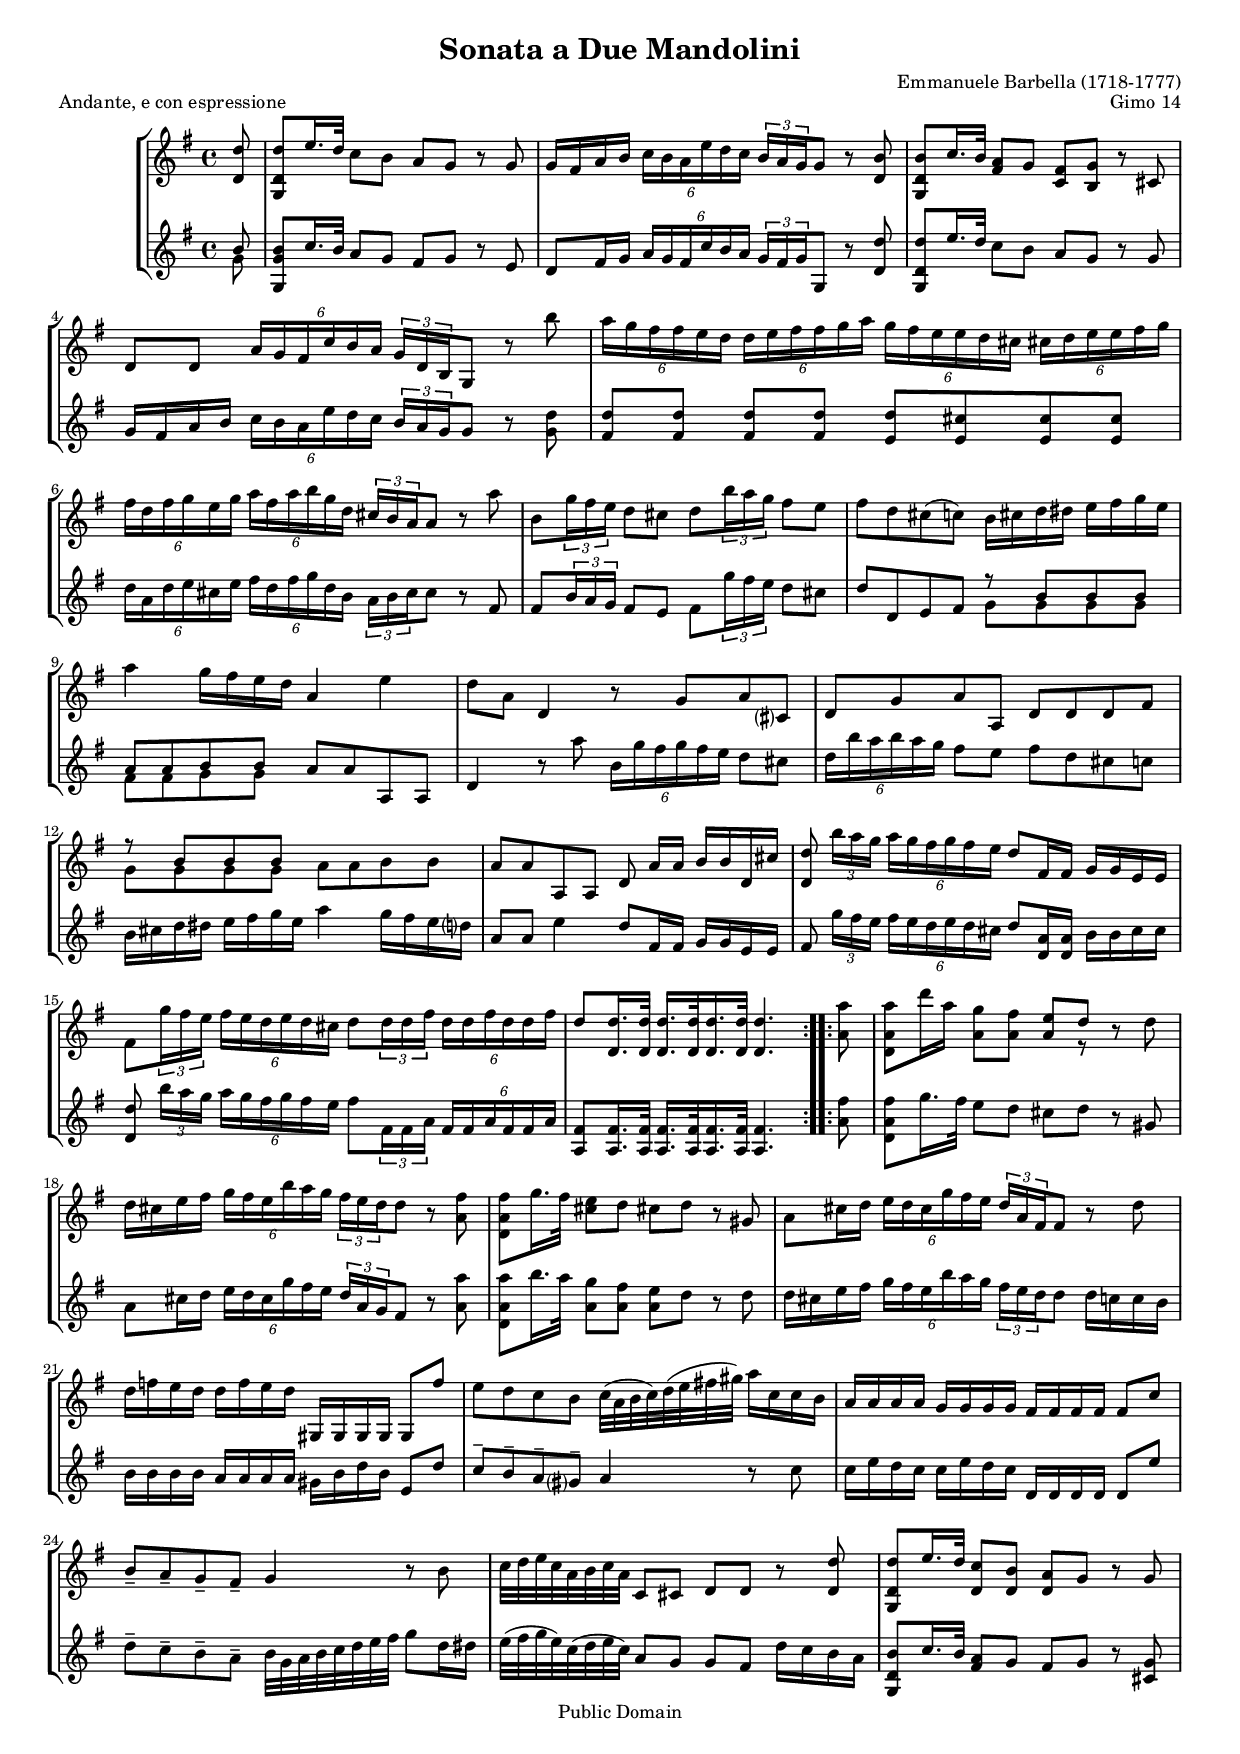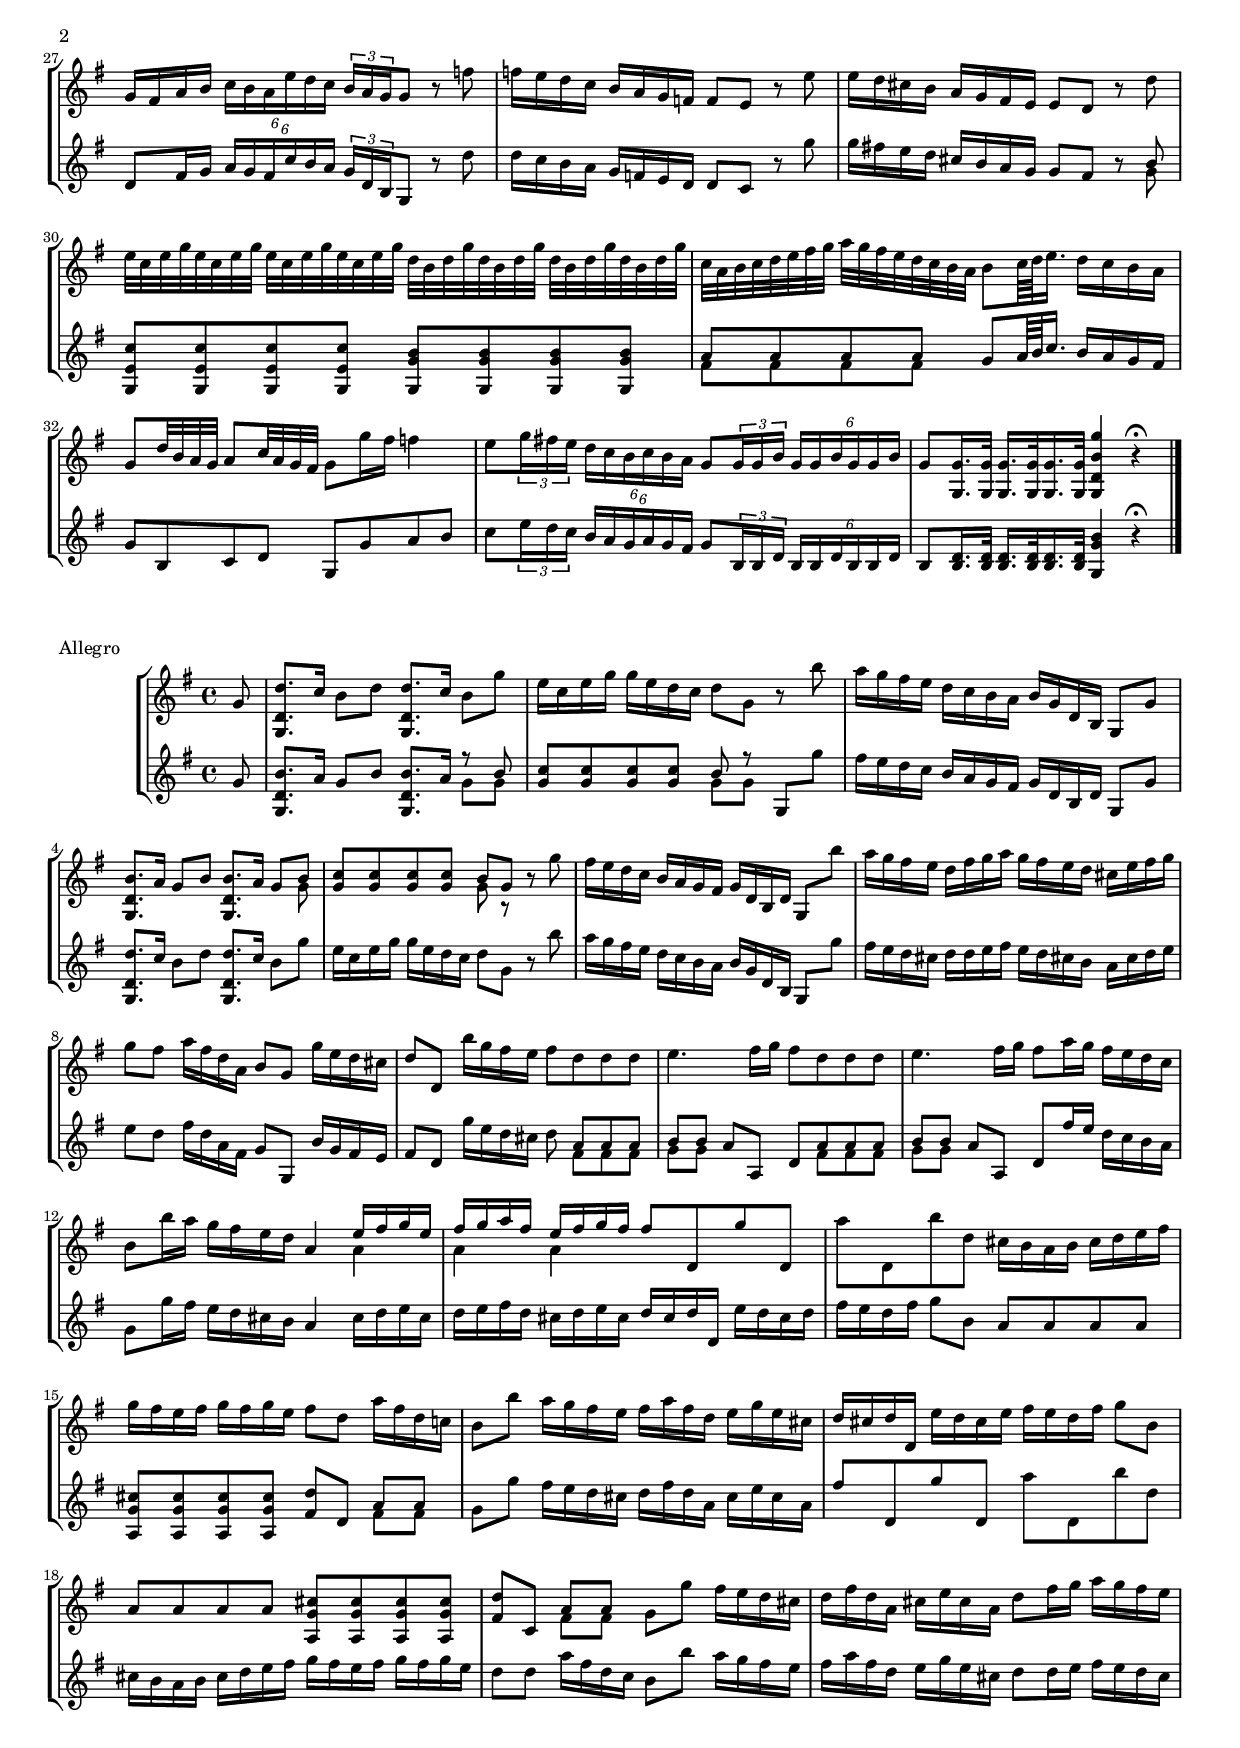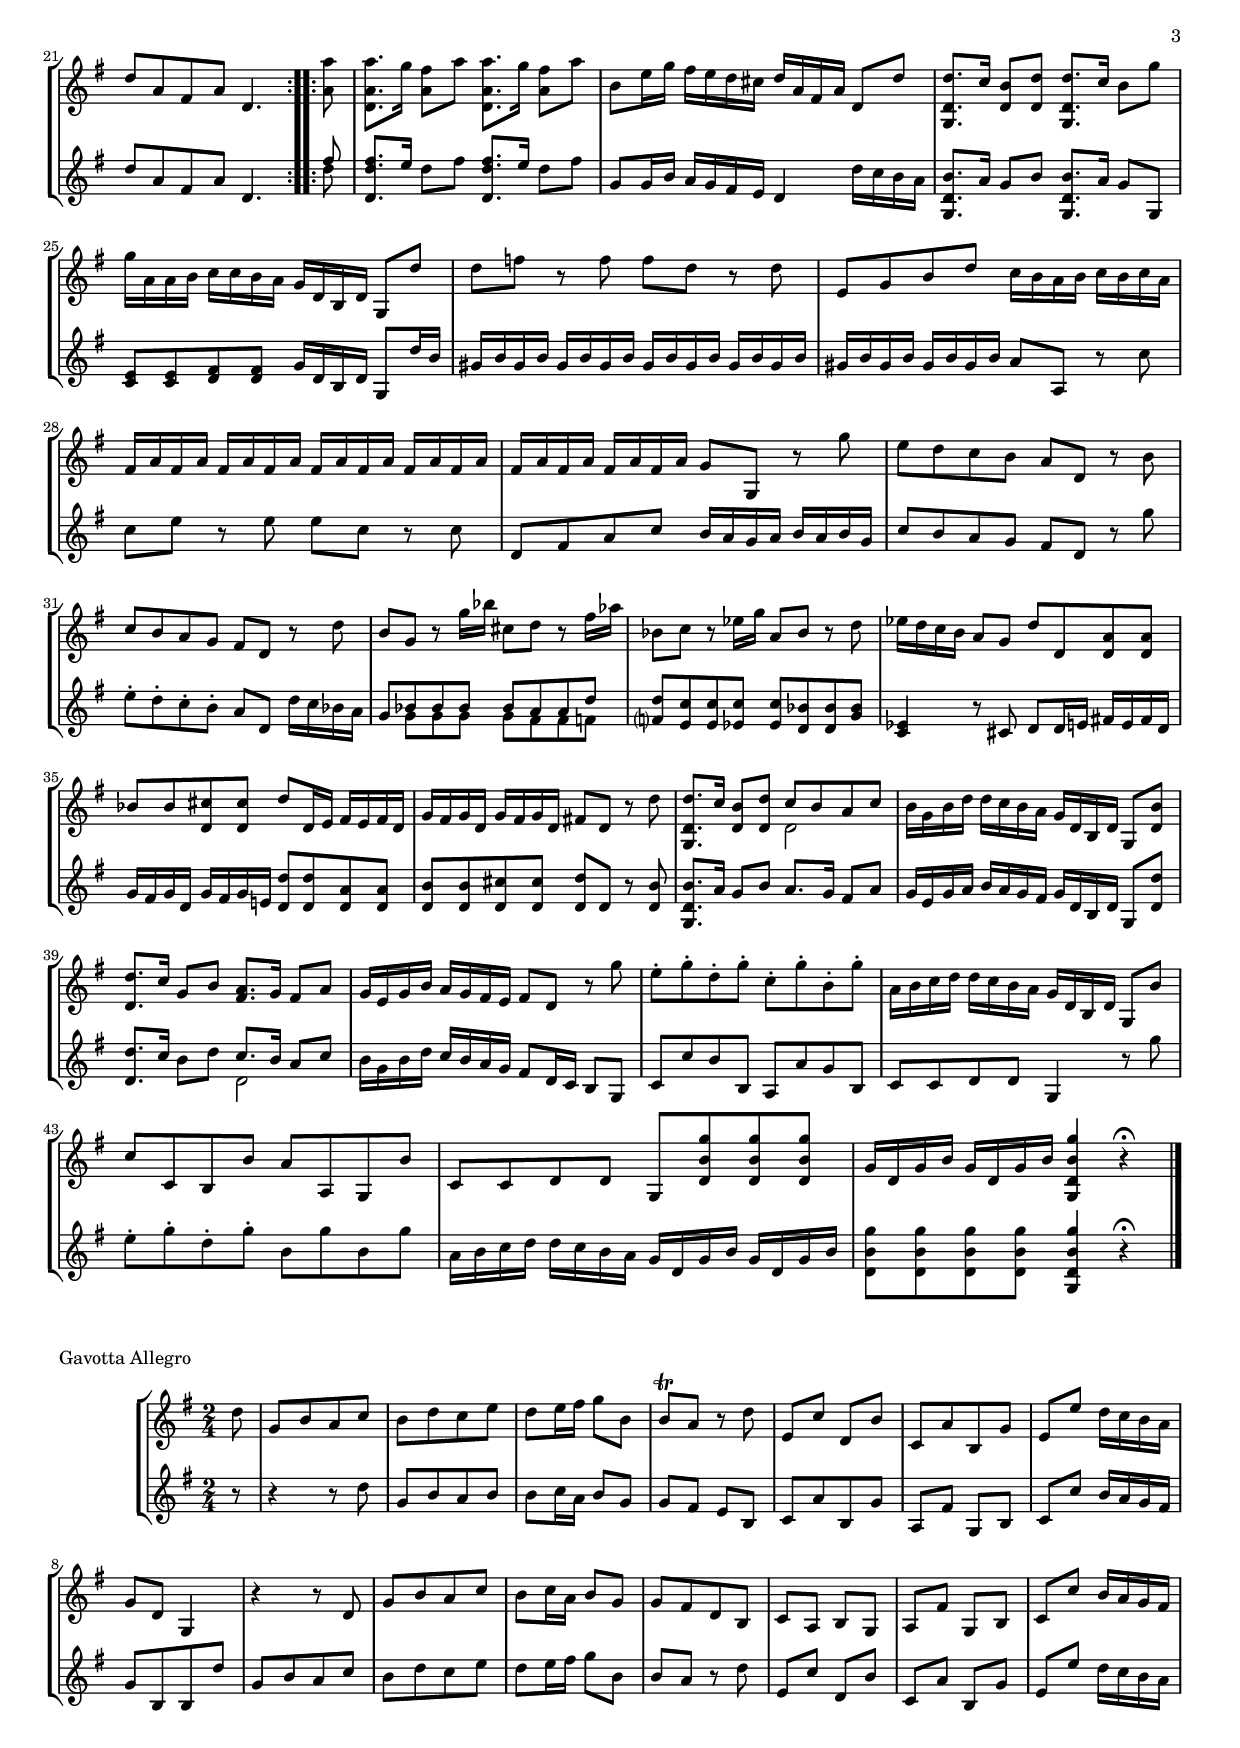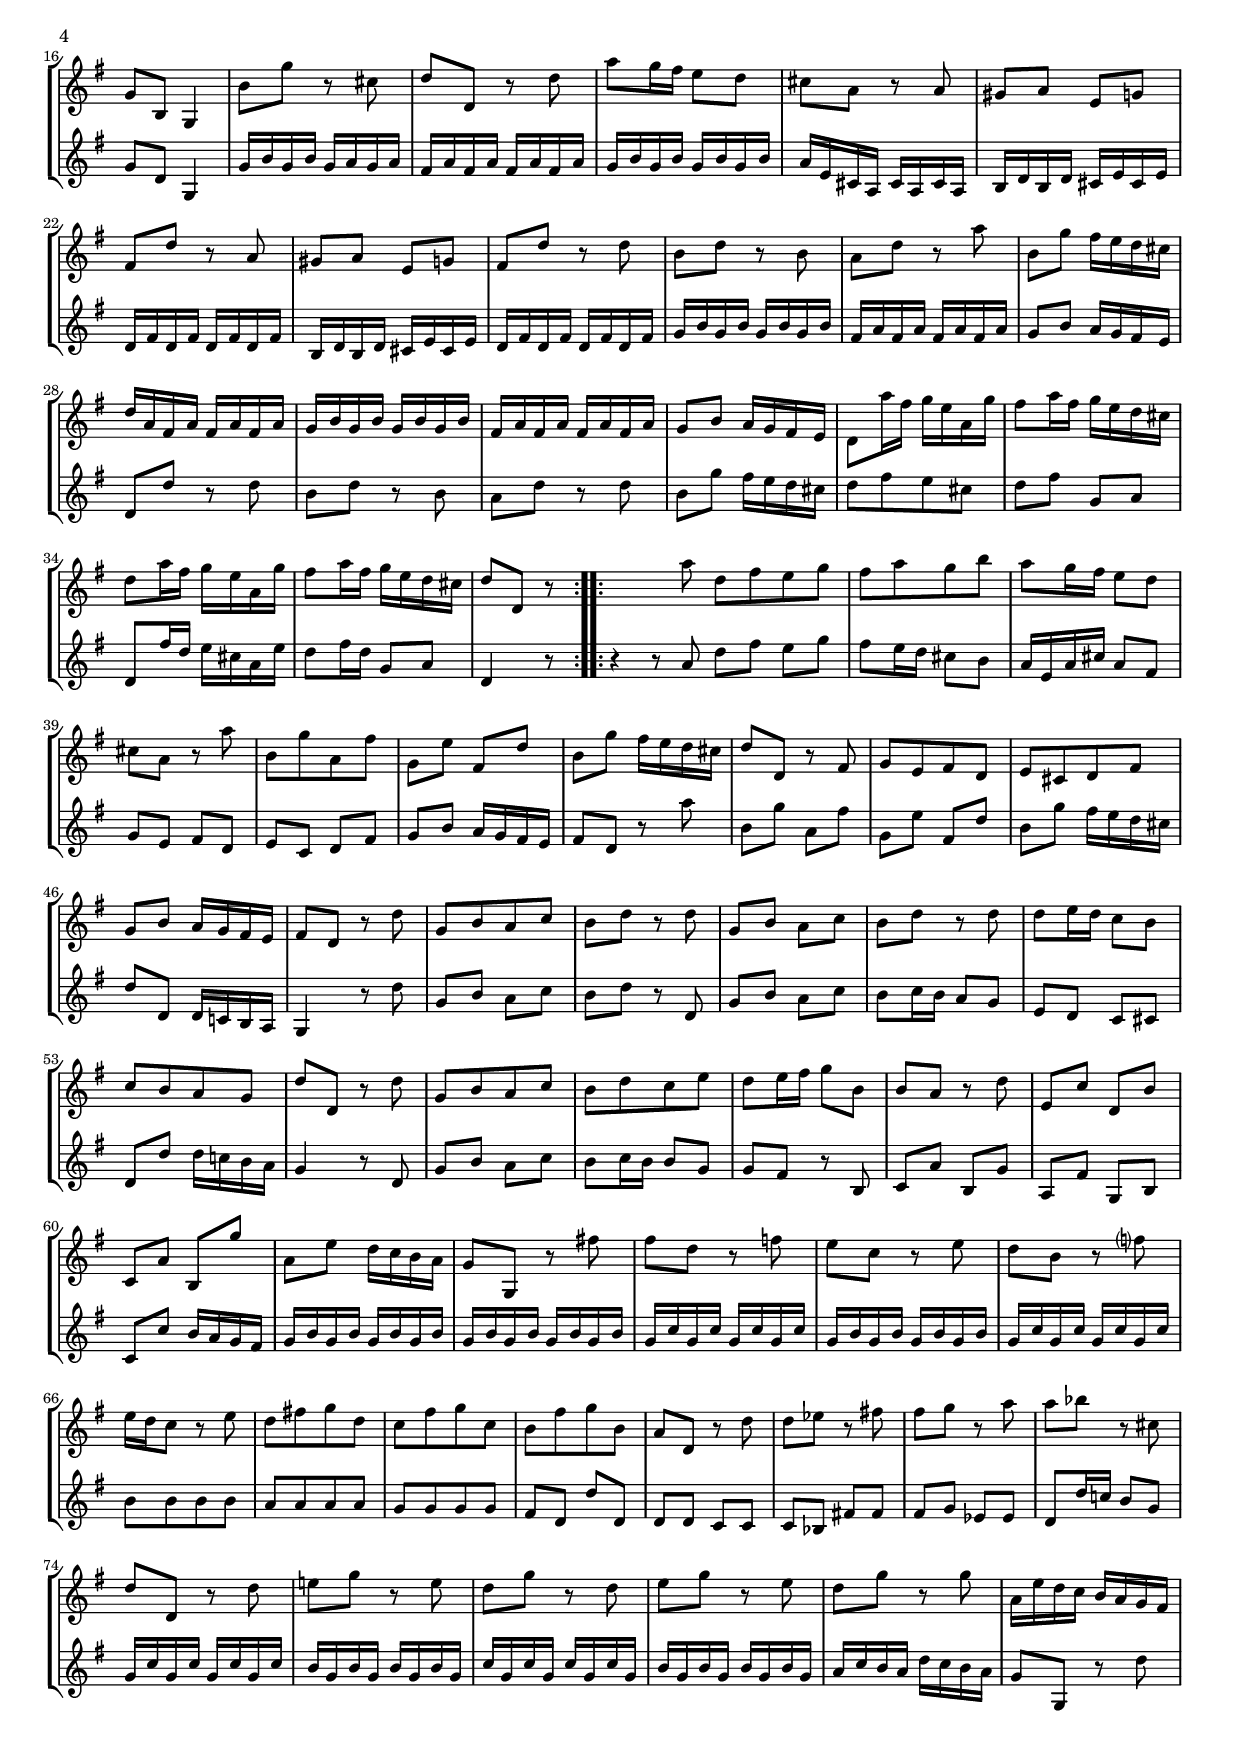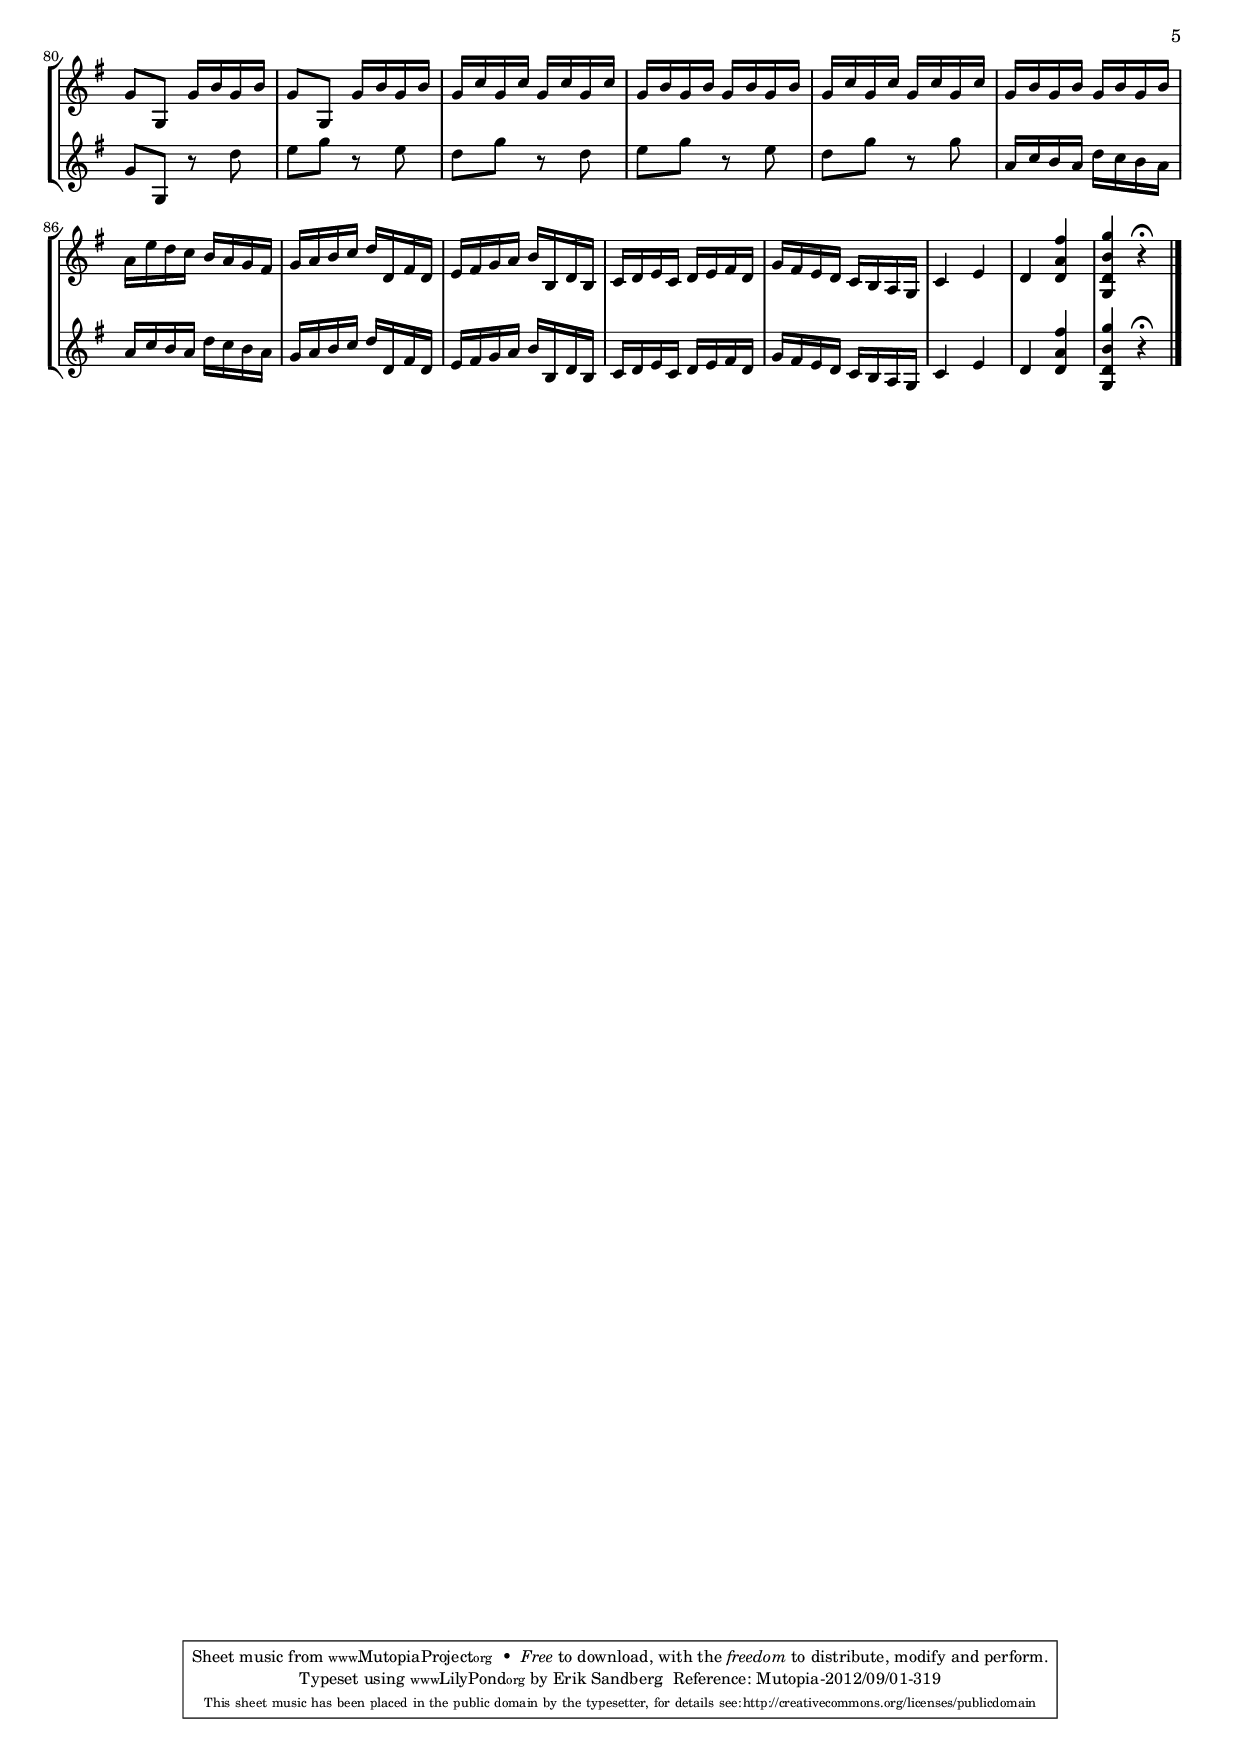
\version "2.16.0"

Instrument = ""
\version "2.16.0"

\header {
  title ="Sonata a Due Mandolini"
  composer = "Emmanuele Barbella (1718-1777)"
  instrument = \Instrument
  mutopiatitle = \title
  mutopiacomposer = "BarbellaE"
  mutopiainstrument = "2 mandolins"
  date = "c.1760"
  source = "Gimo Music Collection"
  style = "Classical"
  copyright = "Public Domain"
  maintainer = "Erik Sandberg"
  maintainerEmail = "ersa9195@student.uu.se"
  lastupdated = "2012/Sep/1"

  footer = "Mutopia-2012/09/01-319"
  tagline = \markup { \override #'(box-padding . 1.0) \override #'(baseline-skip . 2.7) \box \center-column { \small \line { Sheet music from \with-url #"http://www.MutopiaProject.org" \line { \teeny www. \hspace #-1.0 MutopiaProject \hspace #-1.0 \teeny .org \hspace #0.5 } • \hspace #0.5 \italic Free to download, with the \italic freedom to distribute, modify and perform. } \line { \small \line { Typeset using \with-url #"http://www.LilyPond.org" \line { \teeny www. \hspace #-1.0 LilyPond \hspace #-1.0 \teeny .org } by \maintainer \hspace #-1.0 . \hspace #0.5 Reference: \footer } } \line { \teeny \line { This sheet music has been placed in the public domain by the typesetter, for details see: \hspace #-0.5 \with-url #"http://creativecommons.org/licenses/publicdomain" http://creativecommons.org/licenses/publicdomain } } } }
}

\version "2.16.0"

IMandI =  \relative c'' {
  \clef "treble"
  \key g\major
  \time 4/4

  % end beams on quarters by default
  \set Timing.baseMoment = #(ly:make-moment 1 4)
  \set tupletSpannerDuration = #(ly:make-moment 1 4)

  \repeat "volta" 2 {
  \partial 8 <d d,>8 |
  %1 page 1
  <d d, g,> e16. d32 c8 b a g r g | 
  g16 fis a b \times 4/6 {c b a e' d c} \times 2/3 {b a g} g8 r <b d,> |
  <b d, g,> c16. b32 <a fis>8 g <fis c> <g b,> r cis, |
  d d \times 4/6 {a'16 g fis c' b a} \times 2/3 {g d b} g8 r b'' |
  \times 4/6 {a16 g fis fis e d d e fis fis g a
    g fis e e d cis cis! d e e fis g |
  %6
  fis d fis g e g a fis a b g d} \times 2/3 {cis b a} a8 r a' |
  b, \times 2/3 {g'16 fis e} d8 cis d \times 2/3 {b'16 a g} fis8 e |
  fis d cis(  c) b16 cis d dis e fis g e |
  a4 g16 fis e d a4 e' |
  d8 a d,4 r8 g a cis,? |
   d[ g a a,]  d[ d d fis] |
  <<{r b b b} \\ {g g g g  a[ a b b]}>> |
  %13 page 2
   a[ a a, a] d  a'16[ a]  b[ b d, cis'] |
  <d d,>8 \times 2/3 { b'16[ a g]} \times 4/6 {a g fis g fis e} d8
    fis,16 fis g g e e |
  fis8 \times 2/3 {g'16 fis e} \times 4/6 {fis e d e d cis}
    d8 \times 2/3 {d16 d fis} \times 4/6 {d d fis d d fis} |
  % Note: The last fourth is not dotted in the manuscript
  d8 <d d,>16. <d d,>32 <d d,>16. <d d,>32 <d d,>16. <d d,>32 <d d,>4.
  }

  \repeat "volta" 2 {
  <a' a,>8 |
  % 17
  <a a, d,> d16 a <g a,>8 <fis a,> <<{<e a,>[ d]} \\ {s r}>> r d |
  d16 cis e fis \times 4/6 {g fis e b' a g} \times 2/3 {fis e d} d8 r <fis a,> |
  <fis a, d,> g16. fis32 <e cis>8 d cis! d r gis, |
  a cis16 d \times 4/6 {e d cis g' fis e} \times 2/3 {d a fis} fis8 r d' |
  d16 f e d d f e d gis,, gis gis gis gis8 f'' |
  %22
  e d c b c32( a b  c) d( e fis!  gis) a16 c, c b |
  a a a a g g g g fis fis fis fis fis8 c' |
  b_- a_- g_- fis_- g4 r8 b |
  c32 d e c a b c a c,8 cis d d r <d' d,> |
  <d d, g,> e16. d32 <c d,>8 <b d,> <a d,> g r g |
  %27 page 3
  g16 fis a b \times 4/6 {c b a e' d c} \times 2/3 {b a g} g8 r f' |
  f16 e d c b a g f f8 e r e' |
  e16 d cis b a g fis e e8 d r d' |
  e32 c e g e c e g e c e g e c e g d b d g d b d g d b d g d b d g |
  %31 Note: The e16. was an e16 in the manuscript.
  c, a b c d e fis g a g fis e d c b a b8 c64 d e16. d16 c b a |
  g8 d'32 b a g a8 c32 a g fis g8 g'16 fis f4 |
  e8 \times 2/3 {g16 fis! e} \times 4/6 {d c b c b a} g8
    \times 2/3 {g16 g b} \times 4/6 {g g b g g b} |
  %34
  g8 <g g,>16. <g g,>32 <g g,>16. <g g,>32 <g g,>16. <g g,>32
    <g' b, d, g,>4 r^\fermata \bar "|."
  }
}

\version "2.16.0"

IMandII =  \relative c'' {
  \clef "treble"
  \key g\major
  \time 4/4

  % end beams on quarters by default
  \set Timing.baseMoment = #(ly:make-moment 1 4)
  \set tupletSpannerDuration = #(ly:make-moment 1 4)

  \repeat "volta" 2 {
  \partial 8 <<b8 \\ g>> |
  %1 page 1
  <b g g,> c16. b32 a8 g fis g r e |
  d fis16 g \times 4/6 {a g fis c' b a} \times 2/3 {g fis g} g,8 r <d'' d,> |
  <d d, g,> e16. d32 c8 b a g r g | 
  g16 fis a b \times 4/6 {c b a e' d c} \times 2/3 {b a g} g8 r <d' g,> |
  <d fis,>[ <d fis,>] <d fis,> <d fis,> <d e,> <cis e,> <cis e,> <cis e,> |
  \times 4/6 {d16 a d e cis e fis d fis g d b}
    \times 2/3 {a b cis} cis8 r fis, |
  %7
  fis \times 2/3 {b16 a g} fis8 e fis \times 2/3 {g'16 fis e} d8 cis |
  d d, e fis <<{r b b b | a a b b} \\ {g g g g | fis fis g g}>>  a[ a a, a] |
  d4 r8 a'' \times 4/6 {b,16 g' fis g fis e} d8 cis |
  \times 4/6 {d16 b' a b a g} fis8 e  fis[ d cis c] |
  b16 cis d dis e fis g e a4 g16 fis e d? |
  %13 page 2
  a8 a e'4 d8 fis,16 fis g g e e |
  fis8 \times 2/3 { g'16[ fis e]} \times 4/6 {fis e d e d cis}
    d8 <a d,>16 <a d,> b b cis cis |
  <d d,>8 \times 2/3 { b'16[ a g]} \times 4/6 {a g fis g fis e}
    fis8 \times 2/3 {fis,16 fis a} \times 4/6 {fis fis a fis fis a} |
  <fis a,>8 <fis a,>16. <fis a,>32 <fis a,>16. <fis a,>32
    <fis a,>16. <fis a,>32 <fis a,>4.
  }

  \repeat "volta" 2 {
  <fis' a,>8 |
  %17
  <fis a, d,>8 g16. fis32 e8 d cis d r gis, |
  a cis16 d \times 4/6 {e d cis g' fis e} \times 2/3 {d a g} fis8 r <a' a,> |
  <a a, d,> b16. a32 <g a,>8 <fis a,> <e a,> d r d |
  d16 cis e fis \times 4/6 {g fis e b' a g} \times 2/3 {fis e d} d8 d16 c c b |
  b b b b a a a a gis b d b e,8 d' |
  %22
  c^- b^- a^- gis?^- a4 r8 c |
  c16 e d c c e d c d, d d d d8 e' |
  d^- c^- b^- a^- b32 g a b c d e fis g8 d16 dis |
  e32( fis g  e) c( d e  c) a8 g g fis d'16 c b a |
  <b d, g,>8 c16. b32 <a fis>8 g fis g r <g cis,> |
  %27 page 3
  d fis16 g \times 4/6 {a g fis c' b a} \times 2/3 {g d b} g8 r d'' |
  d16 c b a g f e d d8 c r g'' |
  g16 fis! e d cis b a g g8 fis r <<b \\ g>> |
  <<{c8 c c c b b b b} {e, e e e g g g g} {g, g g g g g g g}>> |
  %31 Note: The c16. was an c16 in the manuscript.
  <<{a'8 a a a} \\ {fis fis fis fis}>> g8 a64 b c16. b16 a g fis |
  g8 b, c d g, g' a b |
  c \times 2/3 {e16 d c} \times 4/6 {b a g a g fis} g8 \times 2/3 {b,16 b d}
    \times 4/6 {b b d b b d} |
  b8 <d b>16. <d b>32 <d b>16. <d b>32 <d b>16. <d b>32
    <b' g g,>4 r4^\fermata \bar "|."
  }
}

\version "2.16.0"

IIMandI =  \relative c'' {
  \clef "treble"
  \key g\major
  \time 4/4

  % end beams on quarters by default
  \set Timing.baseMoment = #(ly:make-moment 1 4)
  \set tupletSpannerDuration = #(ly:make-moment 1 4)

  \repeat "volta" 2 {
  \partial 8 g8 |
  %1 page 4
  <d' d, g,>8. c16 b8 d <d d, g,>8. c16 b8 g' |
  e16 c e g g e d c d8 g, r b' |
  a16 g fis e d c b a b g d b g8 g' |
  <b d, g,>8. a16 g8 b <b d, g,>8. a16 <<{g8 b} \\ {s g}>> |
  <<{c c c c} {g g g g}>> <<{ b[ g]} \\ {g r}>> r g' |
  %6
  fis16 e d c b a g fis g d b d g,8 b'' |
  a16 g fis e d fis g a g fis e d cis e fis g |
  g8 fis a16 fis d a b8 g g'16 e d cis |
  d8 d, b''16 g fis e fis8 d d d |
  %10
  e4. fis16 g fis8 d d d |
  e4. fis16 g fis8 a16 g fis e d c |
  b8 b'16 a g fis e d a4 <<{e'16 fis g e} \\ a,4>> |
  <<{fis'16 g a fis e fis g fis} \\ {a,4 a}>> fis'8 d, g' d, |
  %14 page 5
  a'' d,, b'' d, cis16 b a b cis d e fis |
  g fis e fis g fis g e fis8 d a'16 fis d c! |
  b8 b' a16 g fis e fis a fis d e g e cis |
  d cis d d, e' d cis e fis e d fis g8 b, |
  %18
   a[ a a a] <<{ cis[ cis cis cis]} {g g g g} {a, a a a}>> |
  <d' fis,> c, <<{a' a} \\ {fis fis}>> g g' fis16 e d cis |
  d fis d a cis e cis a d8 fis16 g a g fis e |
  d8 a fis a d,4.
  }

  \repeat "volta" 2 {
  <a'' a,>8 |
  %22
  <a a, d,>8. g16 <fis a,>8 a <a a, d,>8. g16 <fis a,>8 a |
  b, e16 g fis e d cis d a fis a d,8 d' |
  <d d, g,>8. c16 <b d,>8 <d d,> <d d, g,>8. c16 b8 g' |
  g16 a, a b c c b a g d b d g,8 d'' |
  d f r f f d r d |
  %27 page 6
  e, g b d c16 b a b c b c a |
  fis a fis a fis a fis a fis a fis a fis a fis a | 
  fis a fis a fis a fis a g8 g, r g'' |
  e d c b a d, r b' |
  c b a g fis d r d' |
  %32
  b g r g'16 bes cis,8 d r fis16 as |
  bes,8 c r es16 g a,8 bes r d |
  es16 d c b a8 g d' d, <a' d,> <a d,> |
  bes bes <cis d,> <cis d,> d d,16 e fis e fis d |
  %36
  g fis g d g fis g d fis!8 d r d' |
  <d d, g,>8. c16 <b d,>8 <d d,> <<{c b a c} \\ d,2>> |
  b'16 g b d d c b a g d b d g,8 <b' d,> |
  <d d,>8. c16 g8 b <a fis>8. g16 fis8 a |
  %40 page 7
  g16 e g b a g fis e fis8 d r g' |
  e^. g^. d^. g^. c,^. g'^. b,^. g'^. |
  a,16 b c d d c b a g d b d g,8 b' |
  c c, b b' a a, g b' |
  c, c d d g, <g'' b, d,> <g b, d,> <g b, d,> |
  %45
  g,16 d g b g d g b <g' b, d, g,>4 r^\fermata \bar "|."
  }
}

\version "2.16.0"

IIMandII =  \relative c'' {
  \clef "treble"
  \key g\major
  \time 4/4

  % end beams on quarters by default
  \set Timing.baseMoment = #(ly:make-moment 1 4)

  \repeat "volta" 2 {
  \partial 8 g8 |
  %1 page 4
  <b d, g,>8. a16 g8 b <b d, g,>8. a16 <<{r8 b} \\ {g8 g}>> |
  <<{c c c c} {g g g g}>> <<{b r} \\ { g[ g]}>> g, g'' |
  fis16 e d c b a g fis g d b d g,8 g' |
  <d' d, g,>8. c16 b8 d <d d, g,>8. c16 b8 g' |
  e16 c e g g e d c d8 g, r b' |
  a16 g fis e d c b a b g d b g8 g'' |
  %7
  fis16 e d cis d d e fis e d cis! b a cis d e |
  e8 d fis16 d a fis g8 g, b'16 g fis e |
  fis8 d g'16 e d cis d8 <<{a a a} \\ { fis[ fis fis]}>> |
  <<{ b[ b]} \\ { g[ g]}>>  a[ a,] <<{d a' a a} \\ {s fis fis fis}>> |
  %11
  <<{ b[ b]} \\ { g[ g]}>>  a[ a,] d fis'16 e d c b a |
  g8 g'16 fis e d cis b a4 cis16 d e cis |
  d e fis d cis d e cis d cis d d, e' d cis d |
  %14 page 5
  fis e d fis g8 b, a a a a |
  <<{cis cis cis cis} {g g g g} {a, a a a}>> <d' fis,> d, <<{a' a} \\ {fis fis}>> |
  g g' fis16 e d cis d fis d a cis e cis a |
  fis'8 d, g' d, a'' d,, b'' d, |
  cis16 b a b cis d e fis g fis e fis g fis g e |
  d8 d a'16 fis d c b8 b' a16 g fis e |
  fis16 a fis d e g e cis d8 d16 e fis e d cis |
  d8 a fis a d,4.
  }

  \repeat "volta" 2 {
  <<fis'8 \\ d>> |
  %22
  <fis d d,>8. e16 d8 fis <fis d d,>8. e16 d8 fis |
  g, g16 b a g fis e d4 d'16 c b a |
  <b d, g,>8. a16 g8 b <b d, g,>8. a16 g8 g, |
  <e' c> <e c> <fis d> <fis d> g16 d b d g,8 d''16 b |
  gis b gis b gis b gis b gis b gis b gis b gis b |
  %27 page 6
  gis b gis b gis b gis b a8 a, r c' |
  c e r e e c r c |
  d, fis a c b16 a g a b a b g |
  c8 b a g fis d r g' |
  e^. d^. c^. b^. a8 d, d'16 c bes a |
  %32
  <<{g8 bes bes bes bes a a d} \\ {s g, g g g fis fis f}>> |
  <<{d' c c c c bes bes bes} {f? e e es es d d g}>> |
  <es c>4 r8 cis d8 d16 e fis!16 e fis d |
  g16 fis g d g fis g e! <<{d'8 d a a} {d, d d d}>> |
  %36
  <<{b' b cis cis d} {d, d d d d}>> d r <b' d,> |
  <b d, g,>8. a16 g8 b a8. g16 fis8 a |
  g16 e g a b a g fis g d b d g,8 <d'' d,> |
  <d d,>8. c16 b8 d <<{c8. b16 a8 c} \\ d,2>> |
  %40 page 7
  b'16 g b d c b a g fis8 d16 c b8 g |
  c c' b b, a a' g b, |
  c c d d g,4 r8 g'' |
  e^. g^. d^. g^. b, g' b, g' |
  a,16 b c d d c b a g d g b g d g b |
  %45
  <<{g'8 g g g g4} {b,8 b b b b4} {d,8 d d d d4} {s s g,}>> r^\fermata \bar "|."
  }
}

\version "2.16.0"

IIIMandI =  \relative c'' {
  \clef "treble"
  \key g\major
  \time 2/4

  % end beams on quarters by default
  \set Timing.baseMoment = #(ly:make-moment 1 4)

  \repeat "volta" 2 {
  \partial 8 d8 |
  %1 page 8
   g,[ b a c] |  b[ d c e] | d e16 fis g8 b, | b^\trill a r d |
  e, c' d, b' |  c,[ a' b, g'] | e e' d16 c b a | g8 d g,4 | r r8 d' |
  %10
   g[ b a c] | b c16 a b8 g |  g[ fis d b] | c a b g | a fis' g, b |
  c c' b16 a g fis | g8 b, g4 | b'8 g' r cis, | d d, r d' |
  %19
  a' g16 fis e8 d | cis a r a | gis a e g | fis d' r a | gis a e g |
  fis d' r d | b d r b | a d r a' |
  %27 page 9
  b, g' fis16 e d cis | d a fis a fis a fis a | g b g b g b g b |
  fis a fis a fis a fis a | g8 b a16 g fis e |
  %32
  d8 a''16 fis g e a, g' | fis8 a16 fis g e d cis |
  d8 a'16 fis g e a, g' | fis8 a16 fis g e d cis | d8 d, r
  }

  \repeat "volta" 2 {
  %Note: Upbeat in mand 1 is written above mand 2's first beat, probably they are out of sync.
  \set Timing.measurePosition = #(ly:make-moment -1 2)
  s s s a''8 |
  %37
   d,[ fis e g] |  fis[ a g b] | a g16 fis e8 d | cis a r a' |
   b,[ g' a, fis'] | g, e' fis, d' | b g' fis16 e d cis | d8 d, r fis |
  %45
   g[ e fis d] |  e[ cis d fis] | g b a16 g fis e | fis8 d r d' |
   g,[ b a c] | b d r d | g, b a c | b d r d |
  %53 page 10
  d8 e16 d c8 b |  c[ b a g] | d' d, r d' |  g,[ b a c] |  b[ d c e] |
  d e16 fis g8 b, | b a r d | e, c' d, b' | c, a' b, g'' |
  %62
  a, e' d16 c b a | g8 g, r fis''! | fis d r f | e c r e |
  d b r f'? | e16 d c8 r e |  d[ fis! g d] |  c[ fis g c,] |  b[ fis' g b,] |
  %71
  a d, r d' | d es r fis! | fis g r a | a bes r cis, | d d, r d' |
  e! g r e | d g r d | e g r e | d g r g | a,16 e' d c b a g fis |
  g8 g, g'16 b g b | g8 g, g'16 b g b |
  %83 page 11
  g c g c g c g c | g b g b g b g b | g c g c g c g c |
  g b g b g b g b | a e' d c b a g fis | g a b c d d, fis d |
  e fis g a b b, d b | c d e c d e fis d | g fis e d c b a g |
  %92
  c4 e | d <fis' a, d,> | <g b, d, g,> r\fermata \bar "|."
  }
}

\version "2.16.0"

IIIMandII =  \relative c'' {
  \clef "treble"
  \key g\major
  \time 2/4

  % end beams on quarters by default
  \set Timing.baseMoment = #(ly:make-moment 1 4)

  \repeat "volta" 2 {
  \partial 8 r8 |
  %1 page 8
  r4 r8 d |  g,[ b a b]| b c16 a b8 g | g fis e b |  c[ a' b, g'] |
  a, fis' g, b | c c' b16 a g fis |  g8[ b, b d'] |  g,[ b a c] |
  %10
   b[ d c e] | d e16 fis g8 b, | b a r d | e, c' d, b' | c, a' b, g' |
  e e' d16 c b a | g8 d g,4 |
  %17
  g'16 b g b g a g a | fis a fis a fis a fis a | g b g b g b g b |
  a e cis a cis a cis a | b d b d cis e cis e |
  %22
  d fis d fis d fis d fis | b, d b d cis e cis e |
  d fis d fis d fis d fis | g b g b g b g b | fis a fis a fis a fis a |
  %27 page 9
  g8 b a16 g fis e | d8 d' r d | b d r b | a d r d | b g' fis16 e d cis |
   d8[ fis e cis] | d fis g, a | d, fis'16 d e cis a e' |
  d8 fis16 d g,8 a | d,4 r8
  }

  \repeat "volta" 2 {
  %36 Note: Mand 1's upbeat is written together with this bar
  \set Timing.measurePosition = #(ly:make-moment -1 2)
  r4 r8 a'8 |
  %37
  d fis e g | fis e16 d cis8 b | a16 e a cis a8 fis | g e fis d |
  e c d fis | g b a16 g fis e | fis8 d r a'' | b, g' a, fis' |
  %45
  g, e' fis, d' | b g' fis16 e d cis | d8 d, d16 c! b a | g4 r8 d'' |
  g, b a c | b d r d, | g b a c | b c16 b a8 g |
  %53 page 10
  e d c cis | d d' d16 c! b a | g4 r8 d | g b a c | b c16 b b8 g |
  g fis r b, | c a' b, g' | a, fis' g, b | c c' b16 a g fis |
  %62
  g b g b g b g b | g b g b g b g b | g c g c g c g c | g b g b g b g b |
  g c g c g c g c |  b8[ b b b] |  a[ a a a] |  g[ g g g] | fis d d' d, |
  %71
  d d c c | c bes fis'! fis | fis g es es | d d'16 c! b8 g |
  g16 c g c g c g c | b g b g b g b g | c g c g c g c g |
  b g b g b g b g | a c b a d c b a | g8 g, r d'' | g, g, r d'' | e g r e |
  %83 page 11
  d8 g r d | e g r e | d g r g | a,16 c b a d c b a |
  a c b a d c b a | g a b c d d, fis d | e fis g a b b, d b |
  c d e c d e fis d | g fis e d c b a g | c4 e | d <fis' a, d,> |
  %94
  <g b, d, g,> r\fermata \bar "|."
  }
}


#(set-global-staff-size 16)

\score {
  \context StaffGroup <<
    \context Staff = I \IMandI
    \context Staff = II \IMandII
  >>

  \layout {}
  
  \midi {
    \tempo 4 = 80
    }


  \header { piece = "Andante, e con espressione" opus = "Gimo 14"}
}

\score {
  \context StaffGroup <<
    \context Staff = I \IIMandI
    \context Staff = II \IIMandII
  >>

  \layout {}
  
  \midi {
    \tempo 4 = 120
    }


  \header { piece = "Allegro" }
}

\score {
  \context StaffGroup <<
    \context Staff = I \IIIMandI
    \context Staff = II \IIIMandII
  >>
  \layout {}
  
  \midi {
    \tempo 4 = 144
    }


  \header { piece = "Gavotta Allegro" }
}

